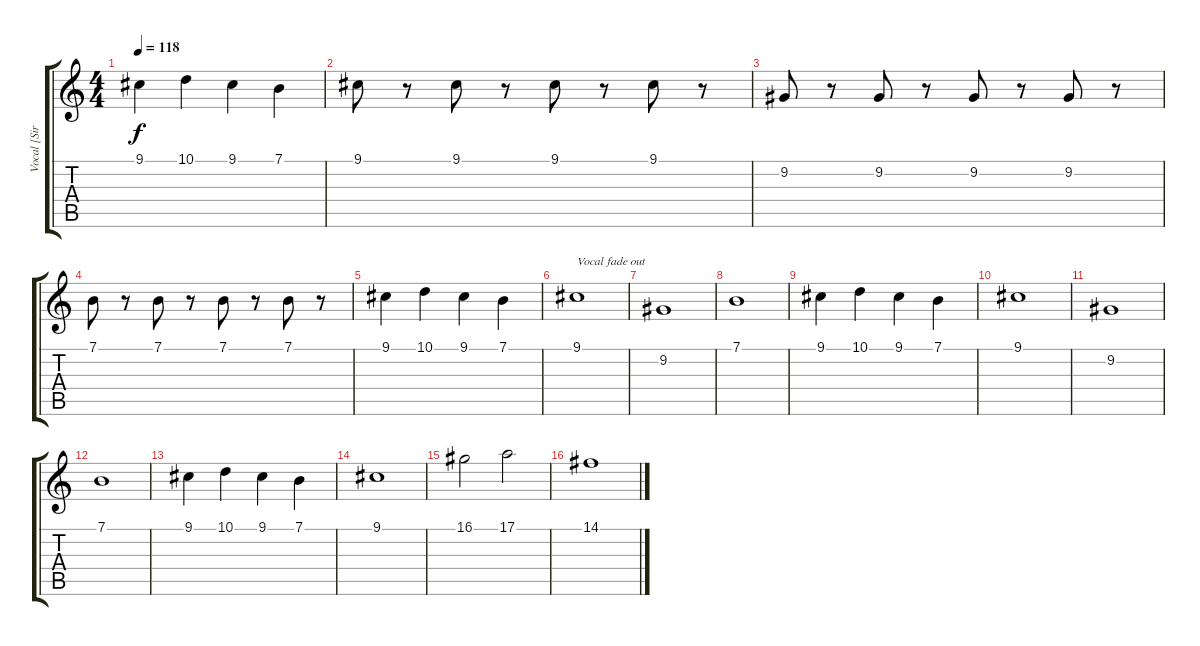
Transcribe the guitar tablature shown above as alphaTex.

\track ("Vocal [Sirrah]" "Vocal [Sir") {instrument synthvoice}
\staff {score tabs}
\tuning (E4 B3 G3 D3 A2 E2) {hide}
\ts (4 4)
\tempo 118
\clef g2
\ks c
9.1.4{dy f} 10.1.4 9.1.4 7.1.4 |
9.1.8 r.8 9.1.8 r.8 9.1.8 r.8 9.1.8 r.8 |
9.2.8 r.8 9.2.8 r.8 9.2.8 r.8 9.2.8 r.8 |
7.1.8 r.8 7.1.8 r.8 7.1.8 r.8 7.1.8 r.8 |
9.1.4 10.1.4 9.1.4 7.1.4 |
9.1.1{txt "Vocal fade out" volume 12} |
9.2.1{volume 11} |
7.1.1{volume 10} |
9.1.4{volume 9} 10.1.4 9.1.4 7.1.4 |
9.1.1{volume 8} |
9.2.1{volume 7} |
7.1.1{volume 6} |
9.1.4{volume 5} 10.1.4 9.1.4 7.1.4 |
9.1.1{volume 4} |
16.1.2{volume 3} 17.1.2 |
14.1.1{volume 2}
